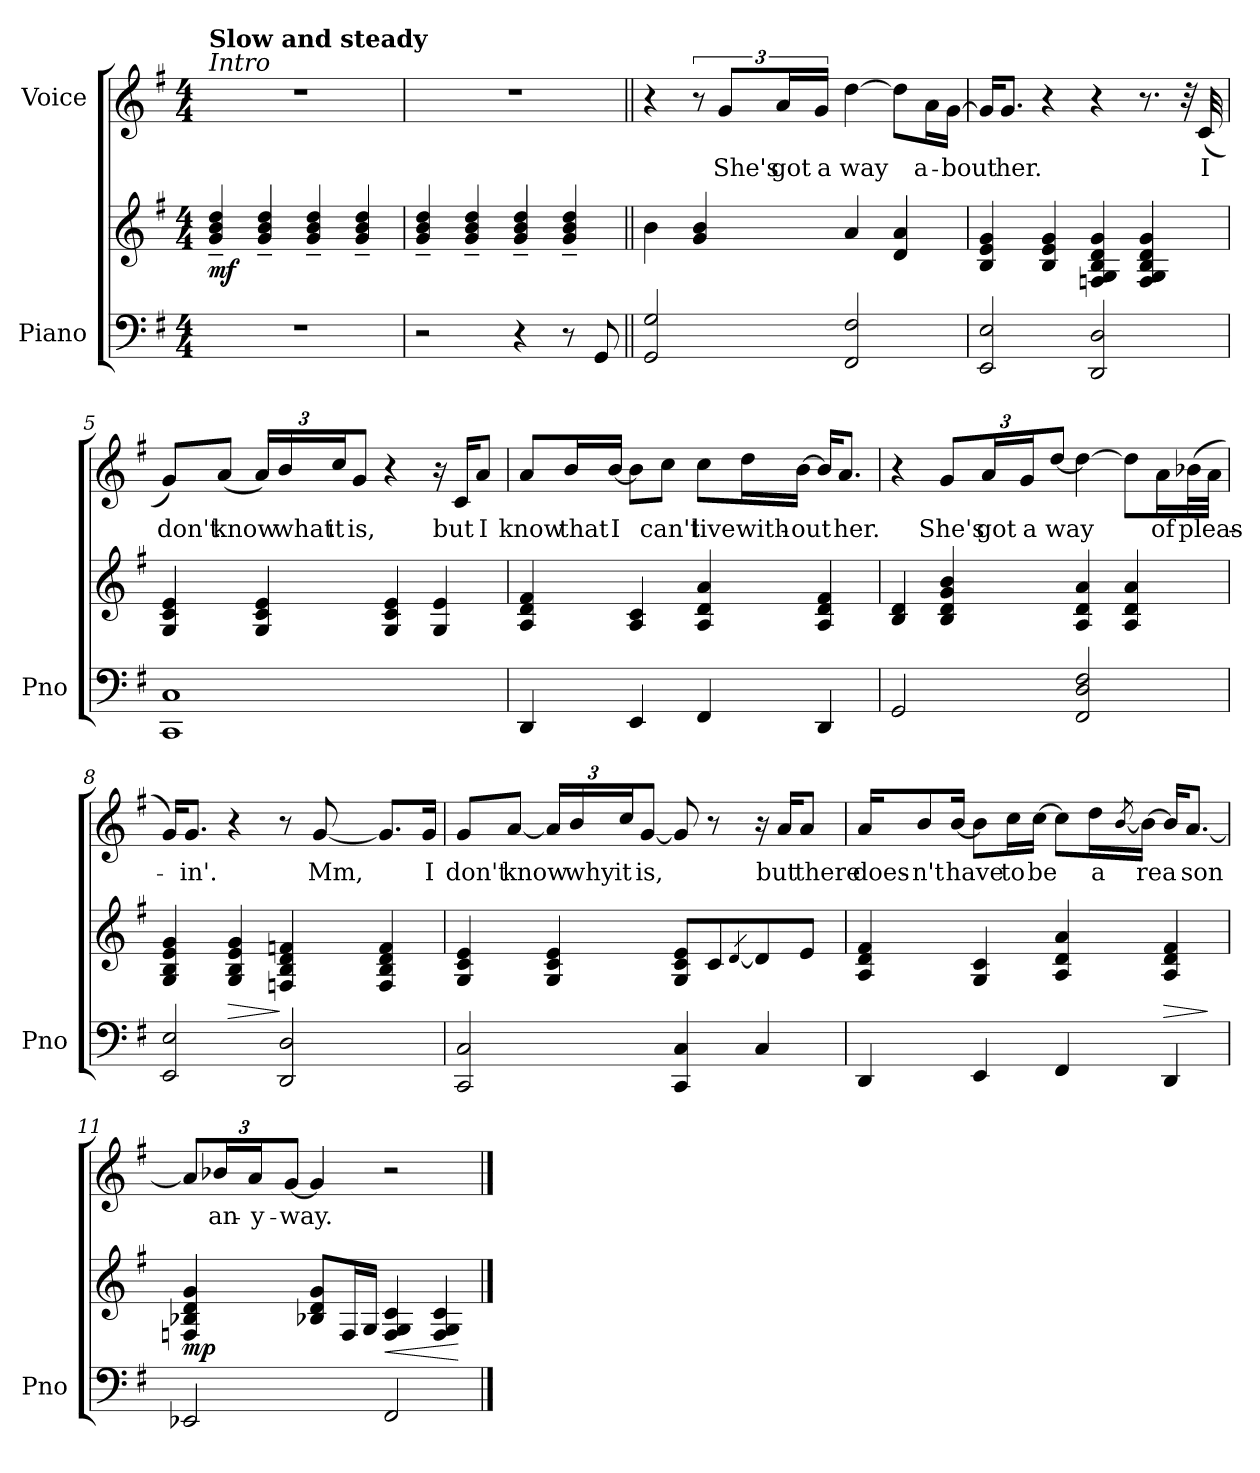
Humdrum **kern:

**kern	**kern	**dynam	**kern	**text
*part2	*part2	*part2	*part1	*part1
*staff3	*staff2	*staff2/3	*staff1	*staff1
*I"Piano	*	*	*I"Voice	*
*I'Pno	*	*	*	*
*clefF4	*clefG2	*	*clefG2	*
*k[f#]	*k[f#]	*	*k[f#]	*
*M4/4	*M4/4	*	*M4/4	*
*MM72	*MM72	*	*MM72	*
=1	=1	=1	=1	=1
!	!	!	!LO:TX:a:i:t=Intro	!
!	!	!	!LO:TX:a:B:t=Slow and steady	!
!	!	!LO:DY:b	!	!
1r	4g/~ 4b/~ 4dd/~	mf	1r	.
.	4g/~ 4b/~ 4dd/~	.	.	.
.	4g/~ 4b/~ 4dd/~	.	.	.
.	4g/~ 4b/~ 4dd/~	.	.	.
=2	=2	=2	=2	=2
2r	4g/~ 4b/~ 4dd/~	.	1r	.
.	4g/~ 4b/~ 4dd/~	.	.	.
4r	4g/~ 4b/~ 4dd/~	.	.	.
8r	4g/~ 4b/~ 4dd/~	.	.	.
8GG/	.	.	.	.
=3||	=3||	=3||	=3||	=3||
2GG/ 2G/	4b\	.	4r	.
.	4g/ 4b/	.	12r	.
.	.	.	12g/L	She's
.	.	.	24a/L	got
.	.	.	24g/JJ	a
2FF#/ 2F#/	4a/	.	[4dd\	way
.	4d/ 4a/	.	8dd\L]	.
.	.	.	16a\L	a-
.	.	.	[16g\JJ	-bout
=4	=4	=4	=4	=4
2EE/ 2E/	4B/ 4e/ 4g/	.	16g/KL]	.
.	.	.	8.g/J	her.
.	4B/ 4e/ 4g/	.	4r	.
2DD/ 2D/	4Fn/ 4G/ 4B/ 4d/ 4g/	.	4r	.
.	4F/ 4G/ 4B/ 4d/ 4g/	.	8.r	.
.	.	.	32r	.
.	.	.	(32c/	I
!!LO:LB:g=z
=5	=5	=5	=5	=5
1CC 1C	4G/ 4c/ 4e/	.	8g/L)	don't
.	.	.	(8a/J	know
*	*	*	*Xbrackettup	*
.	4G/ 4c/ 4e/	.	24a/LL)	.
.	.	.	24b/	what
.	.	.	24cc/J	it
.	.	.	8g/J	is,
.	4G/ 4c/ 4e/	.	4r	.
.	4G/ 4e/	.	16r	.
.	.	.	16c/KL	but
.	.	.	8a/J	I
=6	=6	=6	=6	=6
4DD/	4A/ 4d/ 4f#/	.	8a/L	know
.	.	.	16b/L	that
.	.	.	[16b/JJ	I
4EE/	4A/ 4c/	.	8b\L]	.
.	.	.	8cc\J	can't
4FF#/	4A/ 4d/ 4a/	.	8cc\L	live
.	.	.	16dd\L	with-
.	.	.	[16b\JJ	-out
4DD/	4A/ 4d/ 4f#/	.	16b/KL]	.
.	.	.	8.a/J	her.
!!LO:LB:g=z
=7	=7	=7	=7	=7
2GG/	4B/ 4d/	.	4r	.
.	4B/ 4d/ 4g/ 4b/	.	12g/L	She's
.	.	.	24a/L	got
.	.	.	24g/J	a
.	.	.	[12dd/J	way
2FF#/ 2D/ 2F#/	4A/ 4d/ 4a/	.	4dd\_	.
.	4A/ 4d/ 4a/	.	8dd\L]	.
.	.	.	16a\L	of
.	.	.	(32b-X\L	pleas-
.	.	.	32a\JJJ	.
=8	=8	=8	=8	=8
2EE/ 2E/	4G/ 4B/ 4e/ 4g/	.	16g/KL)	.
.	.	.	8.g/J	-in'.
!	!	!LO:HP:b	!	!
.	4G/ 4B/ 4e/ 4g/	>	4r	.
2DD/ 2D/	4Fn/ 4B/ 4d/ 4fn/	]	8r	.
.	.	.	[8g/	Mm,
.	4F/ 4B/ 4d/ 4f/	.	8.g/L]	.
.	.	.	16g/Jk	I
!!LO:PB:g=z
=9	=9	=9	=9	=9
2CC/ 2C/	4G/ 4c/ 4e/	.	8g/L	don't
.	.	.	[8a/J	know
.	4G/ 4c/ 4e/	.	24a/LL]	.
.	.	.	24b/	why
.	.	.	24cc/J	it
.	.	.	[8g/J	is,
4CC/ 4C/	8G/ 8c/ 8e/L	.	8g/]	.
.	8c/	.	8r	.
.	[4qd/	.	.	.
4C/	8d/]	.	16r	.
.	.	.	16a/KL	but
.	8e/J	.	8a/J	there
=10	=10	=10	=10	=10
4DD/	4A/ 4d/ 4f#/	.	16a/KL	does-
.	.	.	8b/	-n't
.	.	.	[16b/Jk	have
4EE/	4G/ 4c/	.	8b\L]	.
.	.	.	16cc\L	to
.	.	.	[16cc\JJ	be
4FF#/	4A/ 4d/ 4a/	.	8cc\L]	.
.	.	.	16dd\L	a
.	.	.	[8qb/	.
.	.	.	16b\JJ_	rea
!	!	!LO:HP:b	!	!
4DD/	4A/ 4d/ 4f#/	>	16b/KL]	.
.	.	.	[8.a/J	son
.	.	]	.	.
!!LO:LB:g=z
=11	=11	=11	=11	=11
!	!	!LO:DY:b	!	!
2EE-X/	4Fn/ 4B-X/ 4d/ 4g/	mp	12a/L]	.
.	.	.	24b-X/L	an-
.	.	.	24a/J	-y-
.	.	.	[12g/J	-way.
.	8B-X/ 8d/ 8g/L	.	4g/]	.
.	16F/L	.	.	.
.	16G/JJ	.	.	.
!	!	!LO:HP:b	!	!
2FF#/	4F/ 4G/ 4c/	<	2r	.
.	4F/ 4G/ 4c/	.	.	.
.	.	[	.	.
==	==	==	==	==
*-	*-	*-	*-	*-
